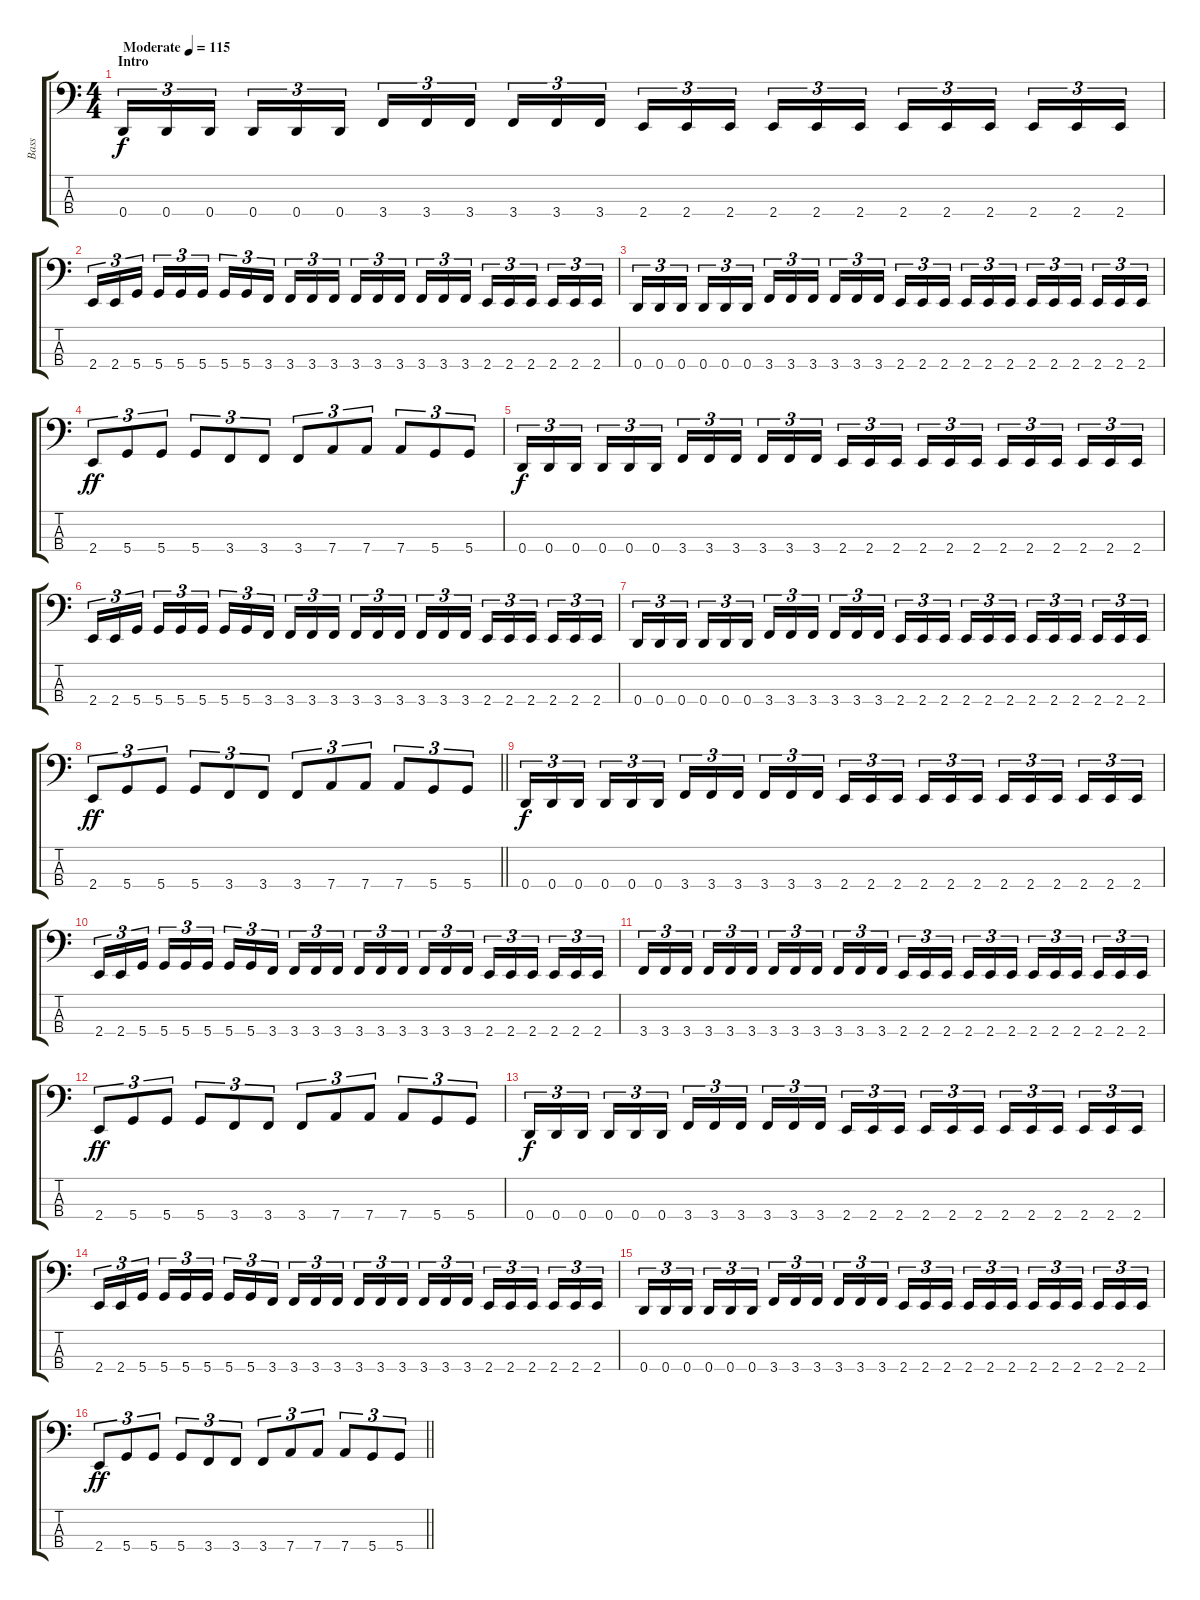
\track ("Bass" "Bass") {instrument electricbasspick}
\staff {score tabs}
\tuning (F2 C2 G1 D1) {hide}
\ts (4 4)
\section ("" "Intro")
\tempo (115 "Moderate")
\clef f4
\ks c
0.4.16{tu (3 2) dy f instrument electricbasspick} 0.4.16{tu (3 2)} 0.4.16{tu (3 2) beam splitsecondary} 0.4.16{tu (3 2)} 0.4.16{tu (3 2)} 0.4.16{tu (3 2)} 3.4.16{tu (3 2)} 3.4.16{tu (3 2)} 3.4.16{tu (3 2) beam splitsecondary} 3.4.16{tu (3 2)} 3.4.16{tu (3 2)} 3.4.16{tu (3 2)} 2.4.16{tu (3 2)} 2.4.16{tu (3 2)} 2.4.16{tu (3 2) beam splitsecondary} 2.4.16{tu (3 2)} 2.4.16{tu (3 2)} 2.4.16{tu (3 2)} 2.4.16{tu (3 2)} 2.4.16{tu (3 2)} 2.4.16{tu (3 2) beam splitsecondary} 2.4.16{tu (3 2)} 2.4.16{tu (3 2)} 2.4.16{tu (3 2)} |
2.4.16{tu (3 2)} 2.4.16{tu (3 2)} 5.4.16{tu (3 2) beam splitsecondary} 5.4.16{tu (3 2)} 5.4.16{tu (3 2)} 5.4.16{tu (3 2)} 5.4.16{tu (3 2)} 5.4.16{tu (3 2)} 3.4.16{tu (3 2) beam splitsecondary} 3.4.16{tu (3 2)} 3.4.16{tu (3 2)} 3.4.16{tu (3 2)} 3.4.16{tu (3 2)} 3.4.16{tu (3 2)} 3.4.16{tu (3 2) beam splitsecondary} 3.4.16{tu (3 2)} 3.4.16{tu (3 2)} 3.4.16{tu (3 2)} 2.4.16{tu (3 2)} 2.4.16{tu (3 2)} 2.4.16{tu (3 2) beam splitsecondary} 2.4.16{tu (3 2)} 2.4.16{tu (3 2)} 2.4.16{tu (3 2)} |
0.4.16{tu (3 2)} 0.4.16{tu (3 2)} 0.4.16{tu (3 2) beam splitsecondary} 0.4.16{tu (3 2)} 0.4.16{tu (3 2)} 0.4.16{tu (3 2)} 3.4.16{tu (3 2)} 3.4.16{tu (3 2)} 3.4.16{tu (3 2) beam splitsecondary} 3.4.16{tu (3 2)} 3.4.16{tu (3 2)} 3.4.16{tu (3 2)} 2.4.16{tu (3 2)} 2.4.16{tu (3 2)} 2.4.16{tu (3 2) beam splitsecondary} 2.4.16{tu (3 2)} 2.4.16{tu (3 2)} 2.4.16{tu (3 2)} 2.4.16{tu (3 2)} 2.4.16{tu (3 2)} 2.4.16{tu (3 2) beam splitsecondary} 2.4.16{tu (3 2)} 2.4.16{tu (3 2)} 2.4.16{tu (3 2)} |
2.4.8{tu (3 2) dy ff} 5.4.8{tu (3 2)} 5.4.8{tu (3 2)} 5.4.8{tu (3 2)} 3.4.8{tu (3 2)} 3.4.8{tu (3 2)} 3.4.8{tu (3 2)} 7.4.8{tu (3 2)} 7.4.8{tu (3 2)} 7.4.8{tu (3 2)} 5.4.8{tu (3 2)} 5.4.8{tu (3 2)} |
0.4.16{tu (3 2) dy f} 0.4.16{tu (3 2)} 0.4.16{tu (3 2) beam splitsecondary} 0.4.16{tu (3 2)} 0.4.16{tu (3 2)} 0.4.16{tu (3 2)} 3.4.16{tu (3 2)} 3.4.16{tu (3 2)} 3.4.16{tu (3 2) beam splitsecondary} 3.4.16{tu (3 2)} 3.4.16{tu (3 2)} 3.4.16{tu (3 2)} 2.4.16{tu (3 2)} 2.4.16{tu (3 2)} 2.4.16{tu (3 2) beam splitsecondary} 2.4.16{tu (3 2)} 2.4.16{tu (3 2)} 2.4.16{tu (3 2)} 2.4.16{tu (3 2)} 2.4.16{tu (3 2)} 2.4.16{tu (3 2) beam splitsecondary} 2.4.16{tu (3 2)} 2.4.16{tu (3 2)} 2.4.16{tu (3 2)} |
2.4.16{tu (3 2)} 2.4.16{tu (3 2)} 5.4.16{tu (3 2) beam splitsecondary} 5.4.16{tu (3 2)} 5.4.16{tu (3 2)} 5.4.16{tu (3 2)} 5.4.16{tu (3 2)} 5.4.16{tu (3 2)} 3.4.16{tu (3 2) beam splitsecondary} 3.4.16{tu (3 2)} 3.4.16{tu (3 2)} 3.4.16{tu (3 2)} 3.4.16{tu (3 2)} 3.4.16{tu (3 2)} 3.4.16{tu (3 2) beam splitsecondary} 3.4.16{tu (3 2)} 3.4.16{tu (3 2)} 3.4.16{tu (3 2)} 2.4.16{tu (3 2)} 2.4.16{tu (3 2)} 2.4.16{tu (3 2) beam splitsecondary} 2.4.16{tu (3 2)} 2.4.16{tu (3 2)} 2.4.16{tu (3 2)} |
0.4.16{tu (3 2)} 0.4.16{tu (3 2)} 0.4.16{tu (3 2) beam splitsecondary} 0.4.16{tu (3 2)} 0.4.16{tu (3 2)} 0.4.16{tu (3 2)} 3.4.16{tu (3 2)} 3.4.16{tu (3 2)} 3.4.16{tu (3 2) beam splitsecondary} 3.4.16{tu (3 2)} 3.4.16{tu (3 2)} 3.4.16{tu (3 2)} 2.4.16{tu (3 2)} 2.4.16{tu (3 2)} 2.4.16{tu (3 2) beam splitsecondary} 2.4.16{tu (3 2)} 2.4.16{tu (3 2)} 2.4.16{tu (3 2)} 2.4.16{tu (3 2)} 2.4.16{tu (3 2)} 2.4.16{tu (3 2) beam splitsecondary} 2.4.16{tu (3 2)} 2.4.16{tu (3 2)} 2.4.16{tu (3 2)} |
\barLineRight lightlight
2.4.8{tu (3 2) dy ff} 5.4.8{tu (3 2)} 5.4.8{tu (3 2)} 5.4.8{tu (3 2)} 3.4.8{tu (3 2)} 3.4.8{tu (3 2)} 3.4.8{tu (3 2)} 7.4.8{tu (3 2)} 7.4.8{tu (3 2)} 7.4.8{tu (3 2)} 5.4.8{tu (3 2)} 5.4.8{tu (3 2)} |
0.4.16{tu (3 2) dy f} 0.4.16{tu (3 2)} 0.4.16{tu (3 2) beam splitsecondary} 0.4.16{tu (3 2)} 0.4.16{tu (3 2)} 0.4.16{tu (3 2)} 3.4.16{tu (3 2)} 3.4.16{tu (3 2)} 3.4.16{tu (3 2) beam splitsecondary} 3.4.16{tu (3 2)} 3.4.16{tu (3 2)} 3.4.16{tu (3 2)} 2.4.16{tu (3 2)} 2.4.16{tu (3 2)} 2.4.16{tu (3 2) beam splitsecondary} 2.4.16{tu (3 2)} 2.4.16{tu (3 2)} 2.4.16{tu (3 2)} 2.4.16{tu (3 2)} 2.4.16{tu (3 2)} 2.4.16{tu (3 2) beam splitsecondary} 2.4.16{tu (3 2)} 2.4.16{tu (3 2)} 2.4.16{tu (3 2)} |
2.4.16{tu (3 2)} 2.4.16{tu (3 2)} 5.4.16{tu (3 2) beam splitsecondary} 5.4.16{tu (3 2)} 5.4.16{tu (3 2)} 5.4.16{tu (3 2)} 5.4.16{tu (3 2)} 5.4.16{tu (3 2)} 3.4.16{tu (3 2) beam splitsecondary} 3.4.16{tu (3 2)} 3.4.16{tu (3 2)} 3.4.16{tu (3 2)} 3.4.16{tu (3 2)} 3.4.16{tu (3 2)} 3.4.16{tu (3 2) beam splitsecondary} 3.4.16{tu (3 2)} 3.4.16{tu (3 2)} 3.4.16{tu (3 2)} 2.4.16{tu (3 2)} 2.4.16{tu (3 2)} 2.4.16{tu (3 2) beam splitsecondary} 2.4.16{tu (3 2)} 2.4.16{tu (3 2)} 2.4.16{tu (3 2)} |
3.4.16{tu (3 2)} 3.4.16{tu (3 2)} 3.4.16{tu (3 2) beam splitsecondary} 3.4.16{tu (3 2)} 3.4.16{tu (3 2)} 3.4.16{tu (3 2)} 3.4.16{tu (3 2)} 3.4.16{tu (3 2)} 3.4.16{tu (3 2) beam splitsecondary} 3.4.16{tu (3 2)} 3.4.16{tu (3 2)} 3.4.16{tu (3 2)} 2.4.16{tu (3 2)} 2.4.16{tu (3 2)} 2.4.16{tu (3 2) beam splitsecondary} 2.4.16{tu (3 2)} 2.4.16{tu (3 2)} 2.4.16{tu (3 2)} 2.4.16{tu (3 2)} 2.4.16{tu (3 2)} 2.4.16{tu (3 2) beam splitsecondary} 2.4.16{tu (3 2)} 2.4.16{tu (3 2)} 2.4.16{tu (3 2)} |
2.4.8{tu (3 2) dy ff} 5.4.8{tu (3 2)} 5.4.8{tu (3 2)} 5.4.8{tu (3 2)} 3.4.8{tu (3 2)} 3.4.8{tu (3 2)} 3.4.8{tu (3 2)} 7.4.8{tu (3 2)} 7.4.8{tu (3 2)} 7.4.8{tu (3 2)} 5.4.8{tu (3 2)} 5.4.8{tu (3 2)} |
0.4.16{tu (3 2) dy f} 0.4.16{tu (3 2)} 0.4.16{tu (3 2) beam splitsecondary} 0.4.16{tu (3 2)} 0.4.16{tu (3 2)} 0.4.16{tu (3 2)} 3.4.16{tu (3 2)} 3.4.16{tu (3 2)} 3.4.16{tu (3 2) beam splitsecondary} 3.4.16{tu (3 2)} 3.4.16{tu (3 2)} 3.4.16{tu (3 2)} 2.4.16{tu (3 2)} 2.4.16{tu (3 2)} 2.4.16{tu (3 2) beam splitsecondary} 2.4.16{tu (3 2)} 2.4.16{tu (3 2)} 2.4.16{tu (3 2)} 2.4.16{tu (3 2)} 2.4.16{tu (3 2)} 2.4.16{tu (3 2) beam splitsecondary} 2.4.16{tu (3 2)} 2.4.16{tu (3 2)} 2.4.16{tu (3 2)} |
2.4.16{tu (3 2)} 2.4.16{tu (3 2)} 5.4.16{tu (3 2) beam splitsecondary} 5.4.16{tu (3 2)} 5.4.16{tu (3 2)} 5.4.16{tu (3 2)} 5.4.16{tu (3 2)} 5.4.16{tu (3 2)} 3.4.16{tu (3 2) beam splitsecondary} 3.4.16{tu (3 2)} 3.4.16{tu (3 2)} 3.4.16{tu (3 2)} 3.4.16{tu (3 2)} 3.4.16{tu (3 2)} 3.4.16{tu (3 2) beam splitsecondary} 3.4.16{tu (3 2)} 3.4.16{tu (3 2)} 3.4.16{tu (3 2)} 2.4.16{tu (3 2)} 2.4.16{tu (3 2)} 2.4.16{tu (3 2) beam splitsecondary} 2.4.16{tu (3 2)} 2.4.16{tu (3 2)} 2.4.16{tu (3 2)} |
0.4.16{tu (3 2)} 0.4.16{tu (3 2)} 0.4.16{tu (3 2) beam splitsecondary} 0.4.16{tu (3 2)} 0.4.16{tu (3 2)} 0.4.16{tu (3 2)} 3.4.16{tu (3 2)} 3.4.16{tu (3 2)} 3.4.16{tu (3 2) beam splitsecondary} 3.4.16{tu (3 2)} 3.4.16{tu (3 2)} 3.4.16{tu (3 2)} 2.4.16{tu (3 2)} 2.4.16{tu (3 2)} 2.4.16{tu (3 2) beam splitsecondary} 2.4.16{tu (3 2)} 2.4.16{tu (3 2)} 2.4.16{tu (3 2)} 2.4.16{tu (3 2)} 2.4.16{tu (3 2)} 2.4.16{tu (3 2) beam splitsecondary} 2.4.16{tu (3 2)} 2.4.16{tu (3 2)} 2.4.16{tu (3 2)} |
\barLineRight lightlight
2.4.8{tu (3 2) dy ff} 5.4.8{tu (3 2)} 5.4.8{tu (3 2)} 5.4.8{tu (3 2)} 3.4.8{tu (3 2)} 3.4.8{tu (3 2)} 3.4.8{tu (3 2)} 7.4.8{tu (3 2)} 7.4.8{tu (3 2)} 7.4.8{tu (3 2)} 5.4.8{tu (3 2)} 5.4.8{tu (3 2)}
